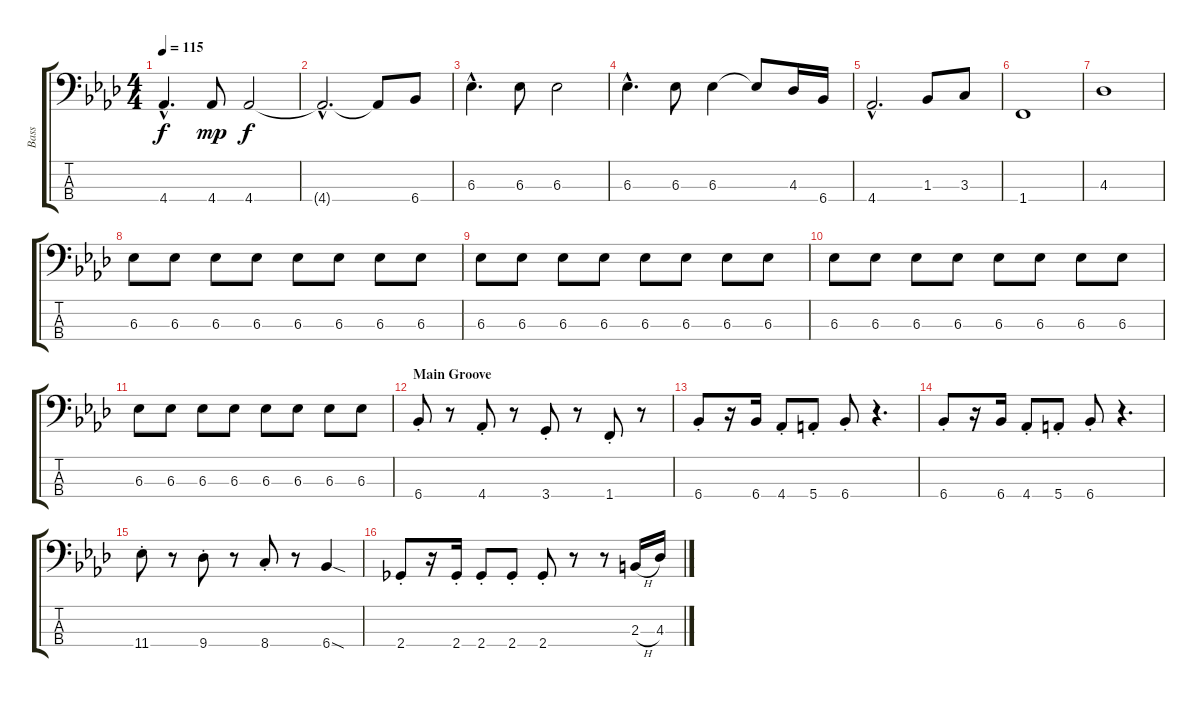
\track ("Bass" "Bass") {instrument electricbasspick}
\staff {score tabs}
\tuning (G2 D2 A1 E1) {hide}
\ts (4 4)
\tempo 115
\clef f4
\ks ab
4.4{hac}.4{d dy f} 4.4.8{dy mp} 4.4.2{dy f} |
4.4{hac t}.2{d} 4.4{t}.8 6.4.8 |
6.3{hac}.4{d} 6.3.8 6.3.2 |
6.3{hac}.4{d} 6.3.8 6.3.4 6.3{t}.8 4.3.16 6.4.16 |
4.4{hac}.2{d} 1.3.8 3.3.8 |
1.4.1 |
4.3.1 |
6.3.8 6.3.8 6.3.8 6.3.8 6.3.8 6.3.8 6.3.8 6.3.8 |
6.3.8 6.3.8 6.3.8 6.3.8 6.3.8 6.3.8 6.3.8 6.3.8 |
6.3.8 6.3.8 6.3.8 6.3.8 6.3.8 6.3.8 6.3.8 6.3.8 |
6.3.8 6.3.8 6.3.8 6.3.8 6.3.8 6.3.8 6.3.8 6.3.8 |
\section ("" "Main Groove")
6.4{st}.8 r.8 4.4{st}.8 r.8 3.4{st}.8 r.8 1.4{st}.8 r.8 |
6.4{st}.8 r.16 6.4.16 4.4{st}.8 5.4{st}.8 6.4{st}.8 r.4{d} |
6.4{st}.8 r.16 6.4.16 4.4{st}.8 5.4{st}.8 6.4{st}.8 r.4{d} |
11.4{st}.8 r.8 9.4{st}.8 r.8 8.4{st}.8 r.8 6.4{sod}.4 |
2.4{st}.8 r.16 2.4{st}.16 2.4{st}.8 2.4{st}.8 2.4{st}.8 r.8 r.8 2.3{h}.16 4.3.16
